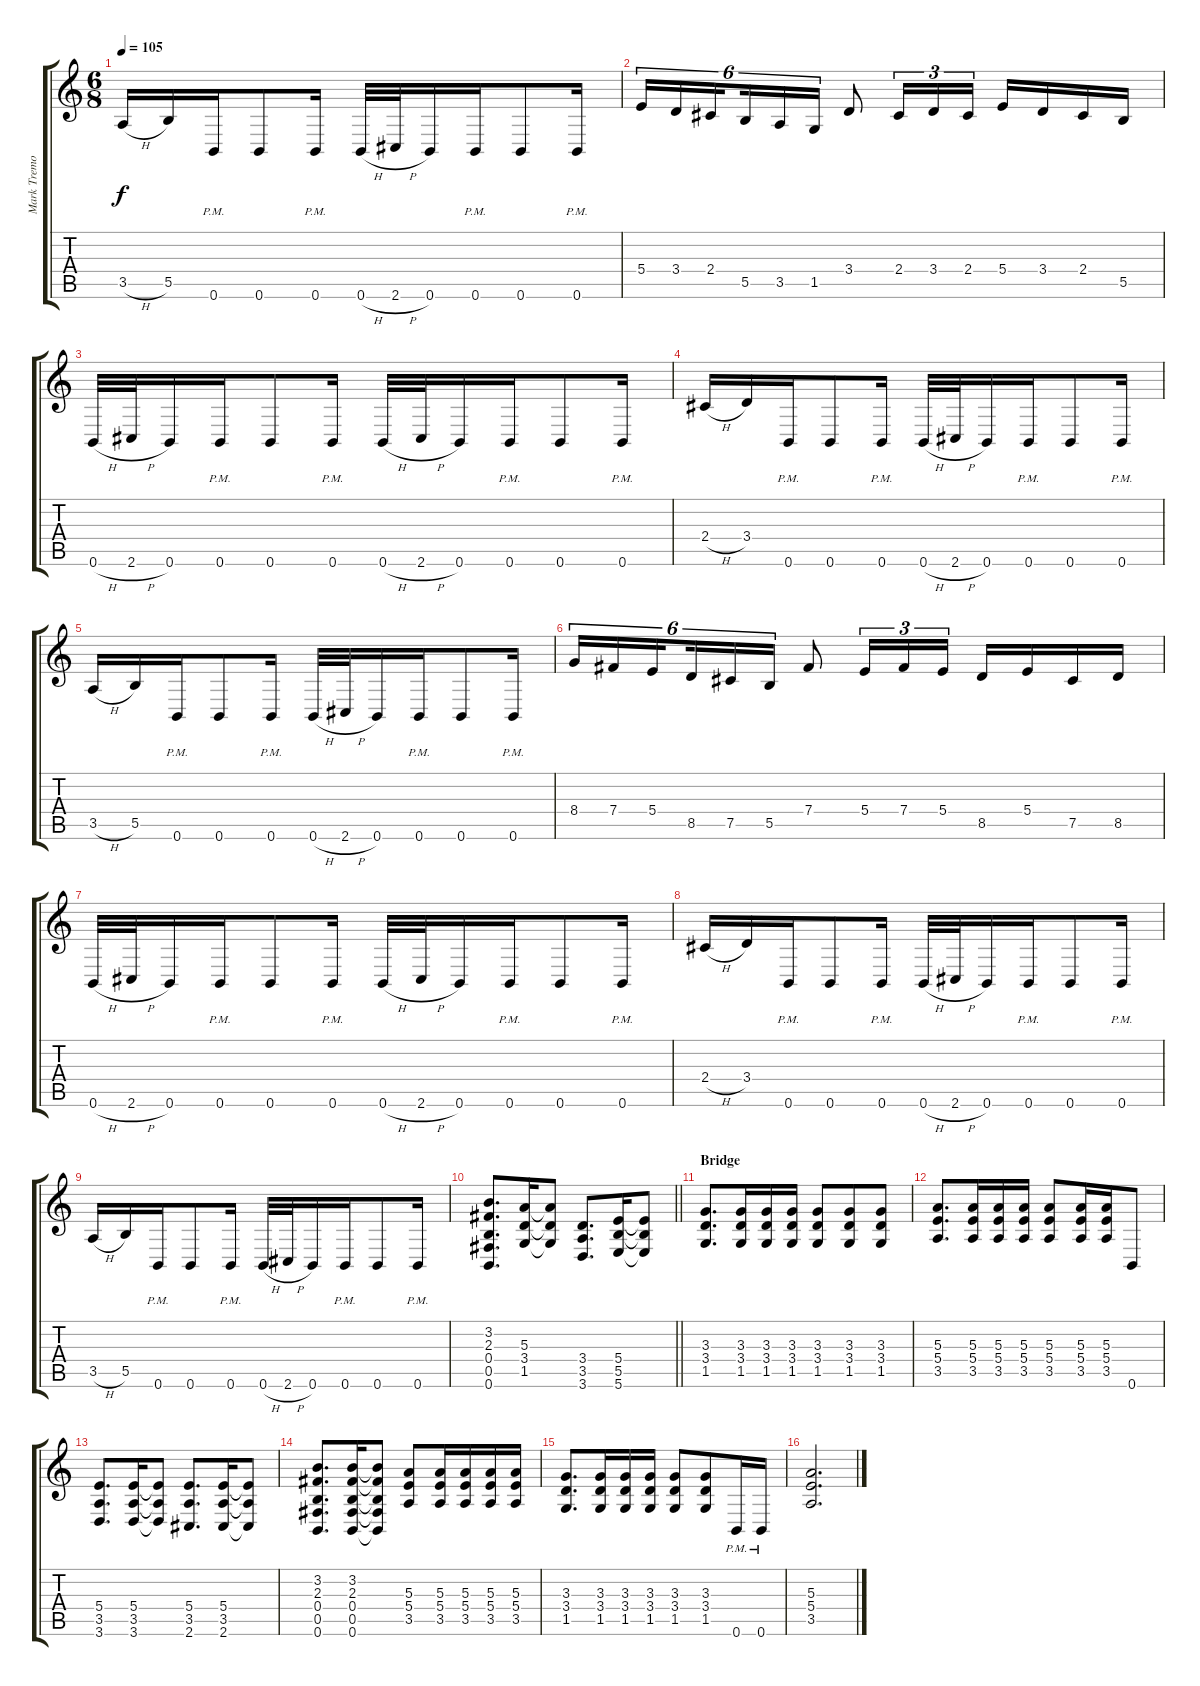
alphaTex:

\track ("Mark Tremonti" "Mark Tremo") {instrument distortionguitar}
\staff {score tabs}
\tuning (Db4 Ab3 E3 B2 Gb2 B1) {hide}
\ts (6 8)
\tempo 105
\clef g2
\ks c
3.5{h}.16{dy f} 5.5.16 0.6{pm}.16 0.6.8 0.6{pm}.16 0.6{h}.32 2.6{h}.32 0.6.16 0.6{pm}.16 0.6.8 0.6{pm}.16 |
5.4.16{tu (6 4)} 3.4.16{tu (6 4)} 2.4.16{tu (6 4) beam splitsecondary} 5.5.16{tu (6 4)} 3.5.16{tu (6 4)} 1.5.16{tu (6 4)} 3.4.8 2.4.16{tu (3 2)} 3.4.16{tu (3 2)} 2.4.16{tu (3 2) beam splitsecondary} 5.4.16 3.4.16 2.4.16 5.5.16 |
0.6{h}.32 2.6{h}.32 0.6.16 0.6{pm}.16 0.6.8 0.6{pm}.16 0.6{h}.32 2.6{h}.32 0.6.16 0.6{pm}.16 0.6.8 0.6{pm}.16 |
2.4{h}.16 3.4.16 0.6{pm}.16 0.6.8 0.6{pm}.16 0.6{h}.32 2.6{h}.32 0.6.16 0.6{pm}.16 0.6.8 0.6{pm}.16 |
3.5{h}.16 5.5.16 0.6{pm}.16 0.6.8 0.6{pm}.16 0.6{h}.32 2.6{h}.32 0.6.16 0.6{pm}.16 0.6.8 0.6{pm}.16 |
8.4.16{tu (6 4)} 7.4.16{tu (6 4)} 5.4.16{tu (6 4) beam splitsecondary} 8.5.16{tu (6 4)} 7.5.16{tu (6 4)} 5.5.16{tu (6 4)} 7.4.8 5.4.16{tu (3 2)} 7.4.16{tu (3 2)} 5.4.16{tu (3 2) beam splitsecondary} 8.5.16 5.4.16 7.5.16 8.5.16 |
0.6{h}.32 2.6{h}.32 0.6.16 0.6{pm}.16 0.6.8 0.6{pm}.16 0.6{h}.32 2.6{h}.32 0.6.16 0.6{pm}.16 0.6.8 0.6{pm}.16 |
2.4{h}.16 3.4.16 0.6{pm}.16 0.6.8 0.6{pm}.16 0.6{h}.32 2.6{h}.32 0.6.16 0.6{pm}.16 0.6.8 0.6{pm}.16 |
3.5{h}.16 5.5.16 0.6{pm}.16 0.6.8 0.6{pm}.16 0.6{h}.32 2.6{h}.32 0.6.16 0.6{pm}.16 0.6.8 0.6{pm}.16 |
\barLineRight lightlight
(3.2 2.3 0.4 0.5 0.6).8{d} (5.3 3.4 1.5).16 (5.3{t} 3.4{t} 1.5{t}).8 (3.4 3.5 3.6).8{d} (5.4 5.5 5.6).16 (5.4{t} 5.5{t} 5.6{t}).8 |
\section ("" "Bridge")
(3.3 3.4 1.5).8{d} (3.3 3.4 1.5).16 (3.3 3.4 1.5).16 (3.3 3.4 1.5).16 (3.3 3.4 1.5).8 (3.3 3.4 1.5).8 (3.3 3.4 1.5).8 |
(5.3 5.4 3.5).8{d} (5.3 5.4 3.5).16 (5.3 5.4 3.5).16 (5.3 5.4 3.5).16 (5.3 5.4 3.5).8 (5.3 5.4 3.5).16 (5.3 5.4 3.5).16 0.6.8 |
(5.4 3.5 3.6).8{d} (5.4 3.5 3.6).16 (5.4{t} 3.5{t} 3.6{t}).8 (5.4 3.5 2.6).8{d} (5.4 3.5 2.6).16 (5.4{t} 3.5{t} 2.6{t}).8 |
(3.2 2.3 0.4 0.5 0.6).8{d} (3.2 2.3 0.4 0.5 0.6).16 (3.2{t} 2.3{t} 0.4{t} 0.5{t} 0.6{t}).8 (5.3 5.4 3.5).8 (5.3 5.4 3.5).16 (5.3 5.4 3.5).16 (5.3 5.4 3.5).16 (5.3 5.4 3.5).16 |
(3.3 3.4 1.5).8{d} (3.3 3.4 1.5).16 (3.3 3.4 1.5).16 (3.3 3.4 1.5).16 (3.3 3.4 1.5).8 (3.3 3.4 1.5).8 0.6{pm}.16 0.6{pm}.16 |
(5.3 5.4 3.5).2{d}
